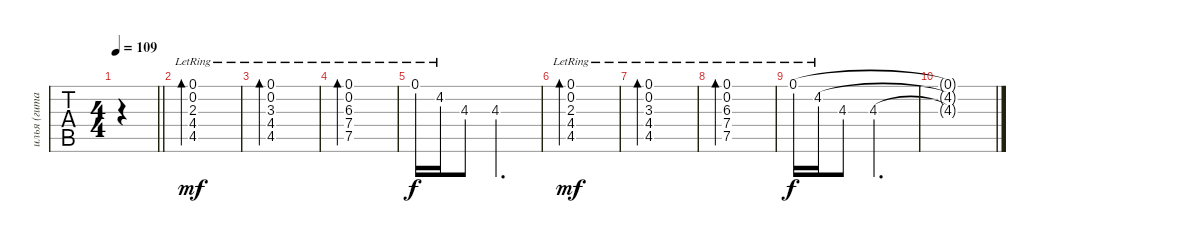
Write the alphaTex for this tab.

\track ("илья (гитара)" "илья (гита") {instrument acousticguitarsteel}
\staff {tabs}
\tuning (E4 B3 G3 D3 A2 E2) {hide}
\ts (4 4)
\tempo 109
\clef g2
\barLineRight lightlight
\ks c
|
(0.1 0.2{lr} 2.3{lr} 4.4{lr} 4.5{lr}).1{bd 240 dy mf} |
(0.1 0.2{lr} 3.3{lr} 4.4{lr} 4.5{lr}).1{bd 240} |
(0.1 0.2{lr} 6.3 7.4{lr} 7.5{lr}).1{bd 240} |
0.1{lr}.16{dy f} 4.2{lr}.16 4.3.8 4.3.2{d} |
(0.1 0.2{lr} 2.3{lr} 4.4{lr} 4.5{lr}).1{bd 240 dy mf} |
(0.1 0.2{lr} 3.3{lr} 4.4{lr} 4.5{lr}).1{bd 240} |
(0.1 0.2{lr} 6.3 7.4{lr} 7.5{lr}).1{bd 240} |
0.1{lr}.16{dy f} 4.2{lr}.16 4.3.8 4.3.2{d} |
(0.1{t} 4.2{t} 4.3{t}).1
